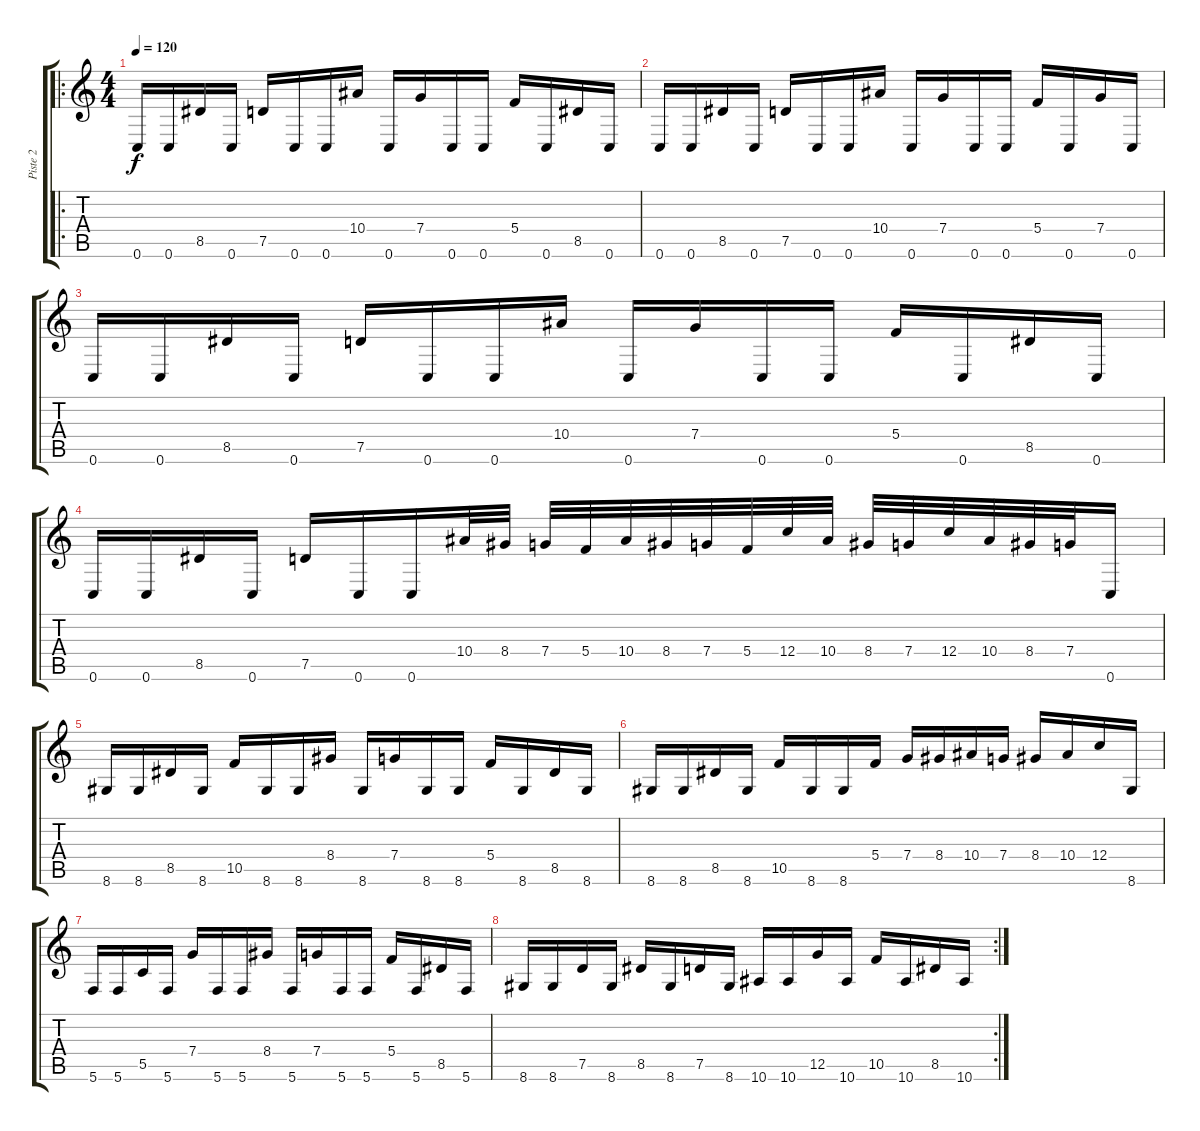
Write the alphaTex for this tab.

\track ("Piste 2" "Piste 2") {instrument distortionguitar}
\staff {score tabs}
\tuning (D4 A3 F3 C3 G2 C2) {hide}
\ro
\ts (4 4)
\tempo 120
\clef g2
\ks c
0.6.16{dy f} 0.6.16 8.5.16 0.6.16 7.5.16 0.6.16 0.6.16 10.4.16 0.6.16 7.4.16 0.6.16 0.6.16 5.4.16 0.6.16 8.5.16 0.6.16 |
0.6.16 0.6.16 8.5.16 0.6.16 7.5.16 0.6.16 0.6.16 10.4.16 0.6.16 7.4.16 0.6.16 0.6.16 5.4.16 0.6.16 7.4.16 0.6.16 |
0.6.16 0.6.16 8.5.16 0.6.16 7.5.16 0.6.16 0.6.16 10.4.16 0.6.16 7.4.16 0.6.16 0.6.16 5.4.16 0.6.16 8.5.16 0.6.16 |
0.6.16 0.6.16 8.5.16 0.6.16 7.5.16 0.6.16 0.6.16 10.4.32 8.4.32 7.4.32 5.4.32 10.4.32 8.4.32 7.4.32 5.4.32 12.4.32 10.4.32 8.4.32 7.4.32 12.4.32 10.4.32 8.4.32 7.4.32 0.6.16 |
8.6.16 8.6.16 8.5.16 8.6.16 10.5.16 8.6.16 8.6.16 8.4.16 8.6.16 7.4.16 8.6.16 8.6.16 5.4.16 8.6.16 8.5.16 8.6.16 |
8.6.16 8.6.16 8.5.16 8.6.16 10.5.16 8.6.16 8.6.16 5.4.16 7.4.16 8.4.16 10.4.16 7.4.16 8.4.16 10.4.16 12.4.16 8.6.16 |
5.6.16 5.6.16 5.5.16 5.6.16 7.4.16 5.6.16 5.6.16 8.4.16 5.6.16 7.4.16 5.6.16 5.6.16 5.4.16 5.6.16 8.5.16 5.6.16 |
\rc 2
8.6.16 8.6.16 7.5.16 8.6.16 8.5.16 8.6.16 7.5.16 8.6.16 10.6.16 10.6.16 12.5.16 10.6.16 10.5.16 10.6.16 8.5.16 10.6.16
